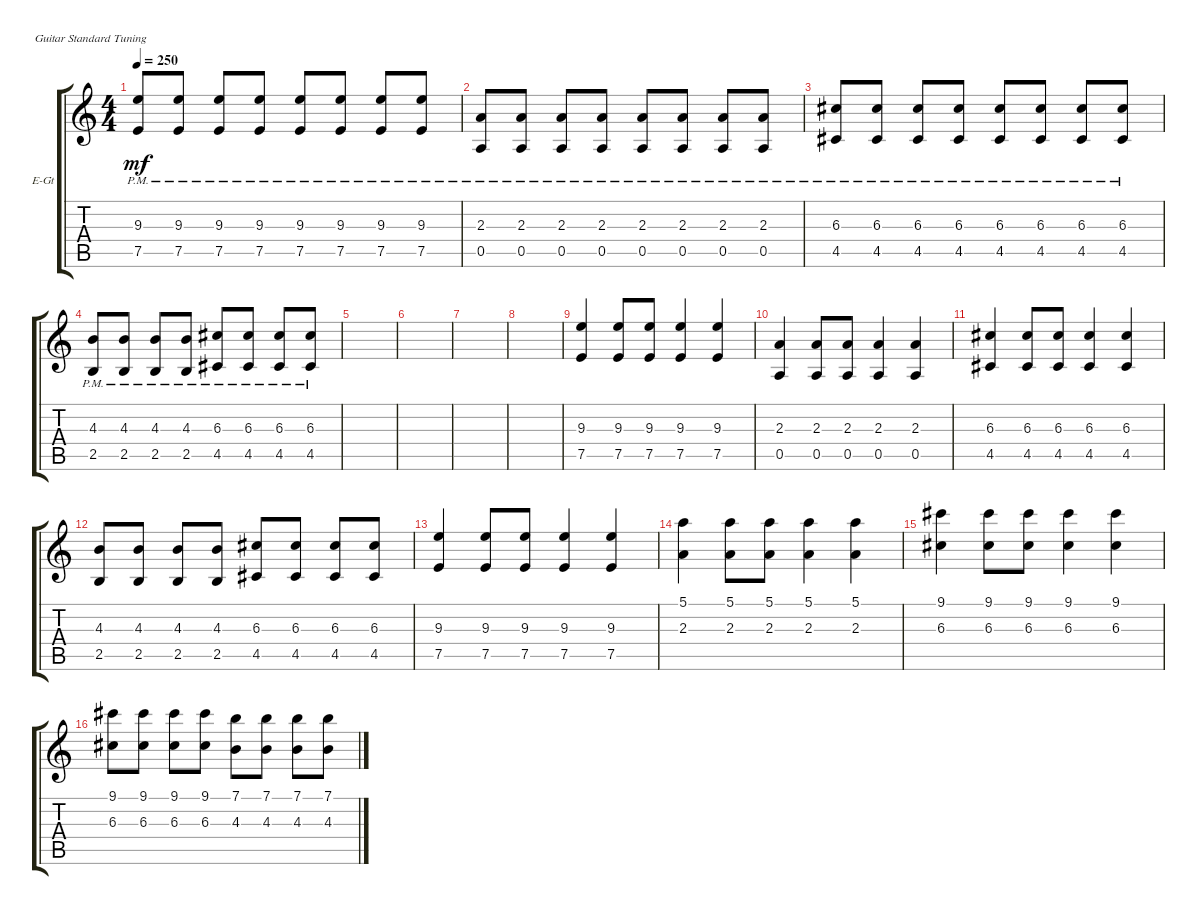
\defaultSystemsLayout 4
\bracketExtendMode groupsimilarinstruments
\firstSystemTrackNameOrientation horizontal
\otherSystemsTrackNameOrientation horizontal
\track ("Ололо Сололо" "E-Gt") {instrument distortionguitar}
\staff {score tabs}
\tuning (E4 B3 G3 D3 A2 E2)
\ts (4 4)
\tempo 250
\clef g2
\ks c
(7.5{pm} 9.3{pm}).8{dy mf} (7.5{pm} 9.3{pm}).8 (7.5{pm} 9.3{pm}).8 (7.5{pm} 9.3{pm}).8 (7.5{pm} 9.3{pm}).8 (7.5{pm} 9.3{pm}).8 (7.5{pm} 9.3{pm}).8 (7.5{pm} 9.3{pm}).8 |
(0.5{pm} 2.3{pm}).8 (0.5{pm} 2.3{pm}).8 (0.5{pm} 2.3{pm}).8 (0.5{pm} 2.3{pm}).8 (0.5{pm} 2.3{pm}).8 (0.5{pm} 2.3{pm}).8 (0.5{pm} 2.3{pm}).8 (0.5{pm} 2.3{pm}).8 |
(4.5{pm} 6.3{pm}).8 (4.5{pm} 6.3{pm}).8 (4.5{pm} 6.3{pm}).8 (4.5{pm} 6.3{pm}).8 (4.5{pm} 6.3{pm}).8 (4.5{pm} 6.3{pm}).8 (4.5{pm} 6.3{pm}).8 (4.5{pm} 6.3{pm}).8 |
(2.5{pm} 4.3{pm}).8 (2.5{pm} 4.3{pm}).8 (2.5{pm} 4.3{pm}).8 (2.5{pm} 4.3{pm}).8 (4.5{pm} 6.3{pm}).8 (4.5{pm} 6.3{pm}).8 (4.5{pm} 6.3{pm}).8 (4.5{pm} 6.3{pm}).8 |
|
|
|
|
(7.5 9.3).4 (7.5 9.3).8 (7.5 9.3).8 (7.5 9.3).4 (7.5 9.3).4 |
(0.5 2.3).4 (0.5 2.3).8 (0.5 2.3).8 (0.5 2.3).4 (0.5 2.3).4 |
(4.5 6.3).4 (4.5 6.3).8 (4.5 6.3).8 (4.5 6.3).4 (4.5 6.3).4 |
(2.5 4.3).8 (2.5 4.3).8 (2.5 4.3).8 (2.5 4.3).8 (4.5 6.3).8 (4.5 6.3).8 (4.5 6.3).8 (4.5 6.3).8 |
(9.3 7.5).4 (9.3 7.5).8 (9.3 7.5).8 (9.3 7.5).4 (9.3 7.5).4 |
(2.3 5.1).4 (2.3 5.1).8 (2.3 5.1).8 (2.3 5.1).4 (2.3 5.1).4 |
(6.3 9.1).4 (6.3 9.1).8 (6.3 9.1).8 (6.3 9.1).4 (6.3 9.1).4 |
(6.3 9.1).8 (6.3 9.1).8 (6.3 9.1).8 (6.3 9.1).8 (4.3 7.1).8 (4.3 7.1).8 (4.3 7.1).8 (4.3 7.1).8
